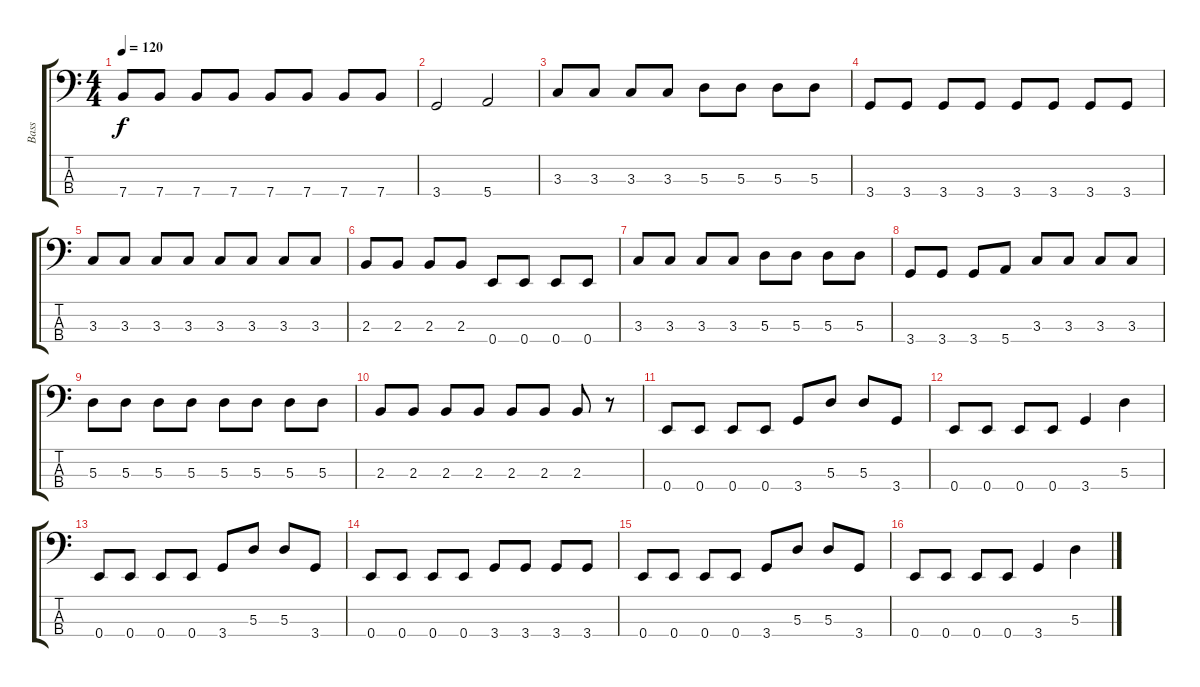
\track ("Bass" "Bass") {instrument electricbassfinger}
\staff {score tabs}
\tuning (G2 D2 A1 E1) {hide}
\ts (4 4)
\tempo 120
\clef f4
\ks c
7.4.8{dy f} 7.4.8 7.4.8 7.4.8 7.4.8 7.4.8 7.4.8 7.4.8 |
3.4.2 5.4.2 |
3.3.8 3.3.8 3.3.8 3.3.8 5.3.8 5.3.8 5.3.8 5.3.8 |
3.4.8 3.4.8 3.4.8 3.4.8 3.4.8 3.4.8 3.4.8 3.4.8 |
3.3.8 3.3.8 3.3.8 3.3.8 3.3.8 3.3.8 3.3.8 3.3.8 |
2.3.8 2.3.8 2.3.8 2.3.8 0.4.8 0.4.8 0.4.8 0.4.8 |
3.3.8 3.3.8 3.3.8 3.3.8 5.3.8 5.3.8 5.3.8 5.3.8 |
3.4.8 3.4.8 3.4.8 5.4.8 3.3.8 3.3.8 3.3.8 3.3.8 |
5.3.8 5.3.8 5.3.8 5.3.8 5.3.8 5.3.8 5.3.8 5.3.8 |
2.3.8 2.3.8 2.3.8 2.3.8 2.3.8 2.3.8 2.3.8 r.8 |
0.4.8 0.4.8 0.4.8 0.4.8 3.4.8 5.3.8 5.3.8 3.4.8 |
0.4.8 0.4.8 0.4.8 0.4.8 3.4.4 5.3.4 |
0.4.8 0.4.8 0.4.8 0.4.8 3.4.8 5.3.8 5.3.8 3.4.8 |
0.4.8 0.4.8 0.4.8 0.4.8 3.4.8 3.4.8 3.4.8 3.4.8 |
0.4.8 0.4.8 0.4.8 0.4.8 3.4.8 5.3.8 5.3.8 3.4.8 |
0.4.8 0.4.8 0.4.8 0.4.8 3.4.4 5.3.4
